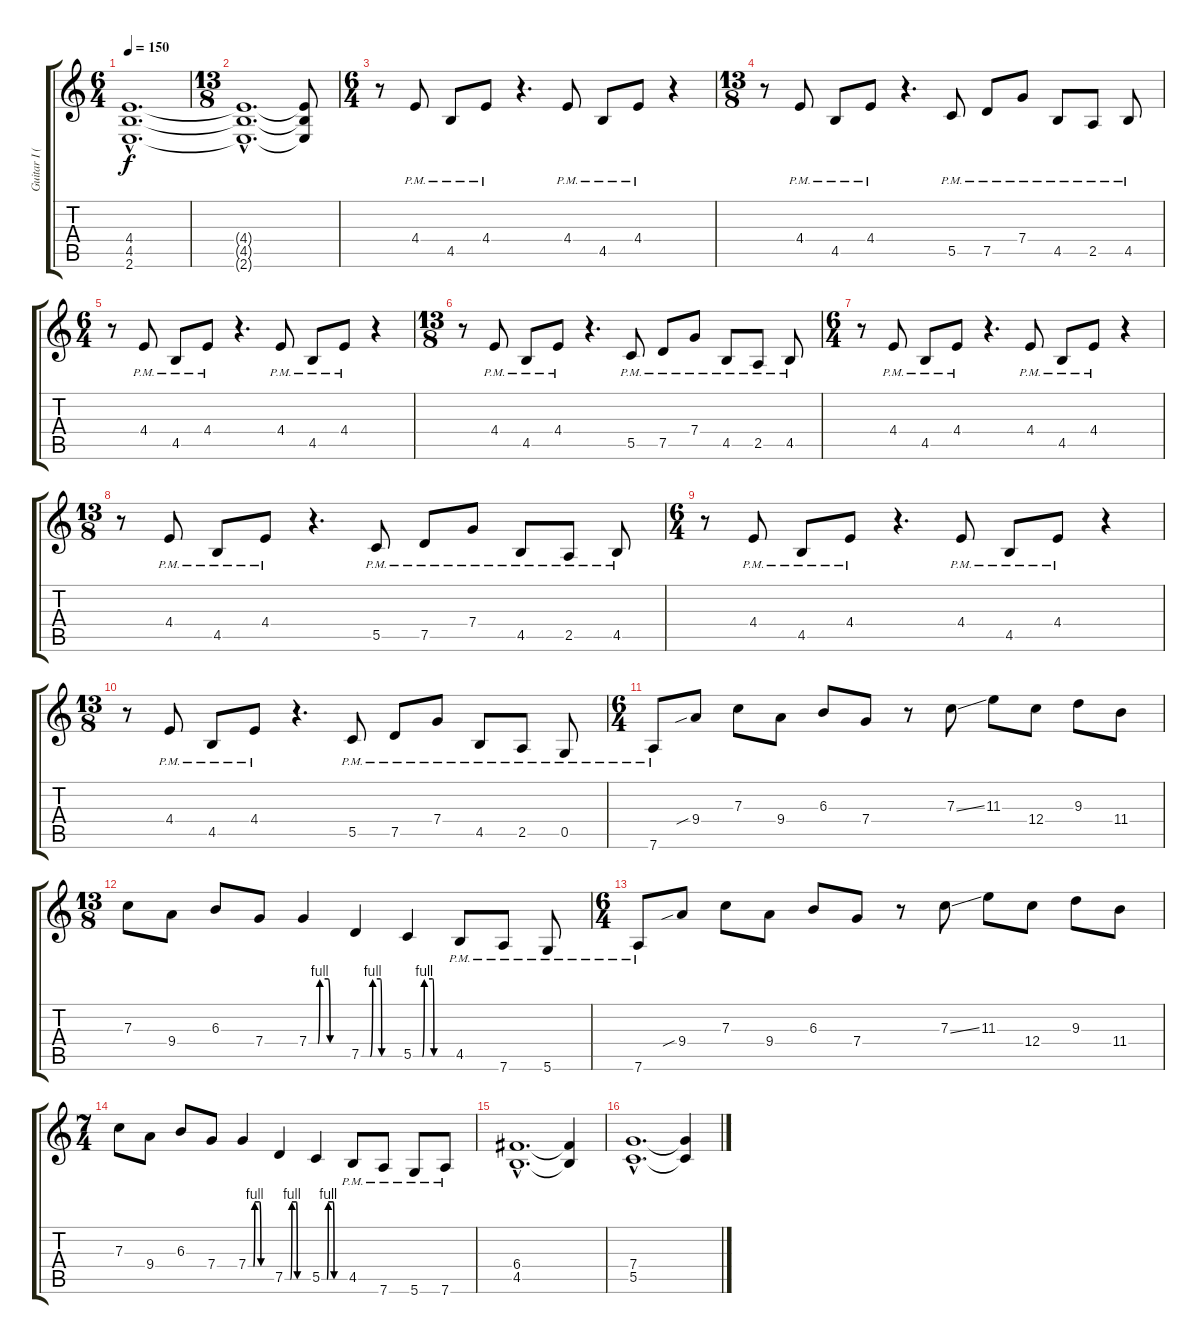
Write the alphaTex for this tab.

\track ("Guitar I (rhytm)" "Guitar I (") {instrument distortionguitar}
\staff {score tabs}
\tuning (D4 A3 F3 C3 G2 D2) {hide}
\ts (6 4)
\tempo 150
\clef g2
\ks c
(4.4{hac t} 4.5{hac t} 2.6{hac t}).1{d dy f} |
\ts (13 8)
(4.4{hac t} 4.5{hac t} 2.6{hac t}).1{d} (4.4{t} 4.5{t} 2.6{t}).8 |
\ts (6 4)
r.8{volume 13} 4.4{pm}.8 4.5{pm}.8 4.4{pm}.8 r.4{d} 4.4{pm}.8 4.5{pm}.8 4.4{pm}.8 r.4 |
\ts (13 8)
r.8 4.4{pm}.8 4.5{pm}.8 4.4{pm}.8 r.4{d} 5.5{pm}.8 7.5{pm}.8 7.4{pm}.8 4.5{pm}.8 2.5{pm}.8 4.5{pm}.8 |
\ts (6 4)
r.8 4.4{pm}.8 4.5{pm}.8 4.4{pm}.8 r.4{d} 4.4{pm}.8 4.5{pm}.8 4.4{pm}.8 r.4 |
\ts (13 8)
r.8 4.4{pm}.8 4.5{pm}.8 4.4{pm}.8 r.4{d} 5.5{pm}.8 7.5{pm}.8 7.4{pm}.8 4.5{pm}.8 2.5{pm}.8 4.5{pm}.8 |
\ts (6 4)
r.8 4.4{pm}.8 4.5{pm}.8 4.4{pm}.8 r.4{d} 4.4{pm}.8 4.5{pm}.8 4.4{pm}.8 r.4 |
\ts (13 8)
r.8 4.4{pm}.8 4.5{pm}.8 4.4{pm}.8 r.4{d} 5.5{pm}.8 7.5{pm}.8 7.4{pm}.8 4.5{pm}.8 2.5{pm}.8 4.5{pm}.8 |
\ts (6 4)
r.8 4.4{pm}.8 4.5{pm}.8 4.4{pm}.8 r.4{d} 4.4{pm}.8 4.5{pm}.8 4.4{pm}.8 r.4 |
\ts (13 8)
r.8 4.4{pm}.8 4.5{pm}.8 4.4{pm}.8 r.4{d} 5.5{pm}.8 7.5{pm}.8 7.4{pm}.8 4.5{pm}.8 2.5{pm}.8 0.5{pm}.8 |
\ts (6 4)
7.6{pm}.8 9.4{sib}.8 7.3.8 9.4.8 6.3.8 7.4.8 r.8 7.3{ss}.8 11.3.8 12.4.8 9.3.8 11.4.8 |
\ts (13 8)
7.3.8 9.4.8 6.3.8 7.4.8 7.4{be (custom 0 0 14 0 17 4 30 4 33 0 60 0)}.4 7.5{be (custom 0 0 14 0 18 4 30 4 32 0 60 0)}.4 5.5{be (custom 0 0 14 0 17 4 30 4 32 0 60 0)}.4 4.5{pm}.8 7.6{pm}.8 5.6{pm}.8 |
\ts (6 4)
7.6{pm}.8 9.4{sib}.8 7.3.8 9.4.8 6.3.8 7.4.8 r.8 7.3{ss}.8 11.3.8 12.4.8 9.3.8 11.4.8 |
\ts (7 4)
7.3.8 9.4.8 6.3.8 7.4.8 7.4{be (custom 0 0 14 0 17 4 30 4 33 0 60 0)}.4 7.5{be (custom 0 0 14 0 18 4 30 4 32 0 60 0)}.4 5.5{be (custom 0 0 14 0 17 4 30 4 32 0 60 0)}.4 4.5{pm}.8 7.6{pm}.8 5.6{pm}.8 7.6{pm}.8 |
(6.4{hac} 4.5{hac}).1{d} (6.4{t} 4.5{t}).4 |
(7.4{hac} 5.5{hac}).1{d} (7.4{t} 5.5{t}).4
